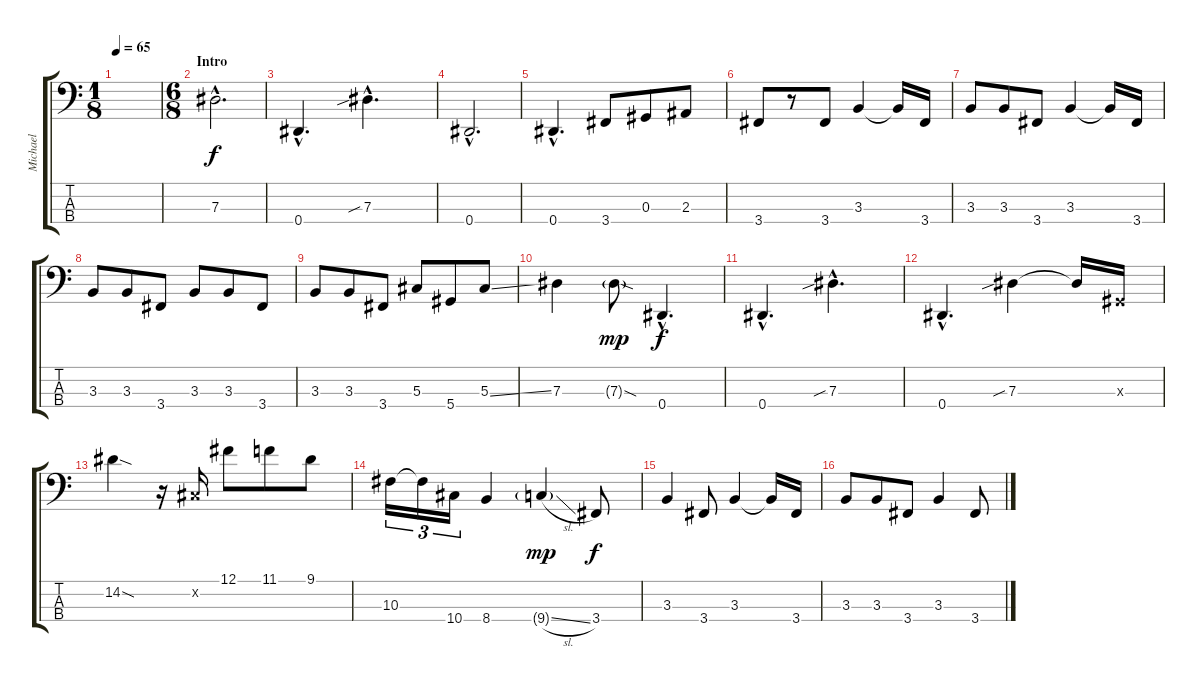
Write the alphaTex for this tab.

\track ("Michael" "Michael") {instrument electricbassfinger}
\staff {score tabs}
\tuning (Gb2 Db2 Ab1 Eb1) {hide}
\ts (1 8)
\tempo 65
\clef f4
\ks c
|
\ts (6 8)
\section ("" "Intro")
7.3{hac}.2{d} |
0.4{hac}.4{d} 7.3{sib hac}.4{d} |
0.4{hac}.2{d} |
0.4{hac}.4{d} 3.4.8 0.3.8 2.3.8 |
3.4.8 r.8 3.4.8 3.3.4 3.3{t}.16 3.4.16 |
3.3.8 3.3.8 3.4.8 3.3.4 3.3{t}.16 3.4.16 |
3.3.8 3.3.8 3.4.8 3.3.8 3.3.8 3.4.8 |
3.3.8 3.3.8 3.4.8 5.3.8 5.4.8 5.3{ss}.8 |
7.3.4 7.3{sod g}.8{dy mp} 0.4{hac}.4{d dy f} |
0.4{hac}.4{d} 7.3{sib hac}.4{d} |
0.4{hac}.4{d} 7.3{sib}.4 7.3{t}.16 0.3{x}.16 |
14.2{sod}.4 r.16 0.2{x}.16 12.1.8 11.1.8 9.1.8 |
10.3.16{tu (3 2)} 10.3{t}.16{tu (3 2)} 10.4.16{tu (3 2)} 8.4.4 9.4{sl g}.4{dy mp} 3.4.8{dy f} |
3.3.4 3.4.8 3.3.4 3.3{t}.16 3.4.16 |
3.3.8 3.3.8 3.4.8 3.3.4 3.4.8
